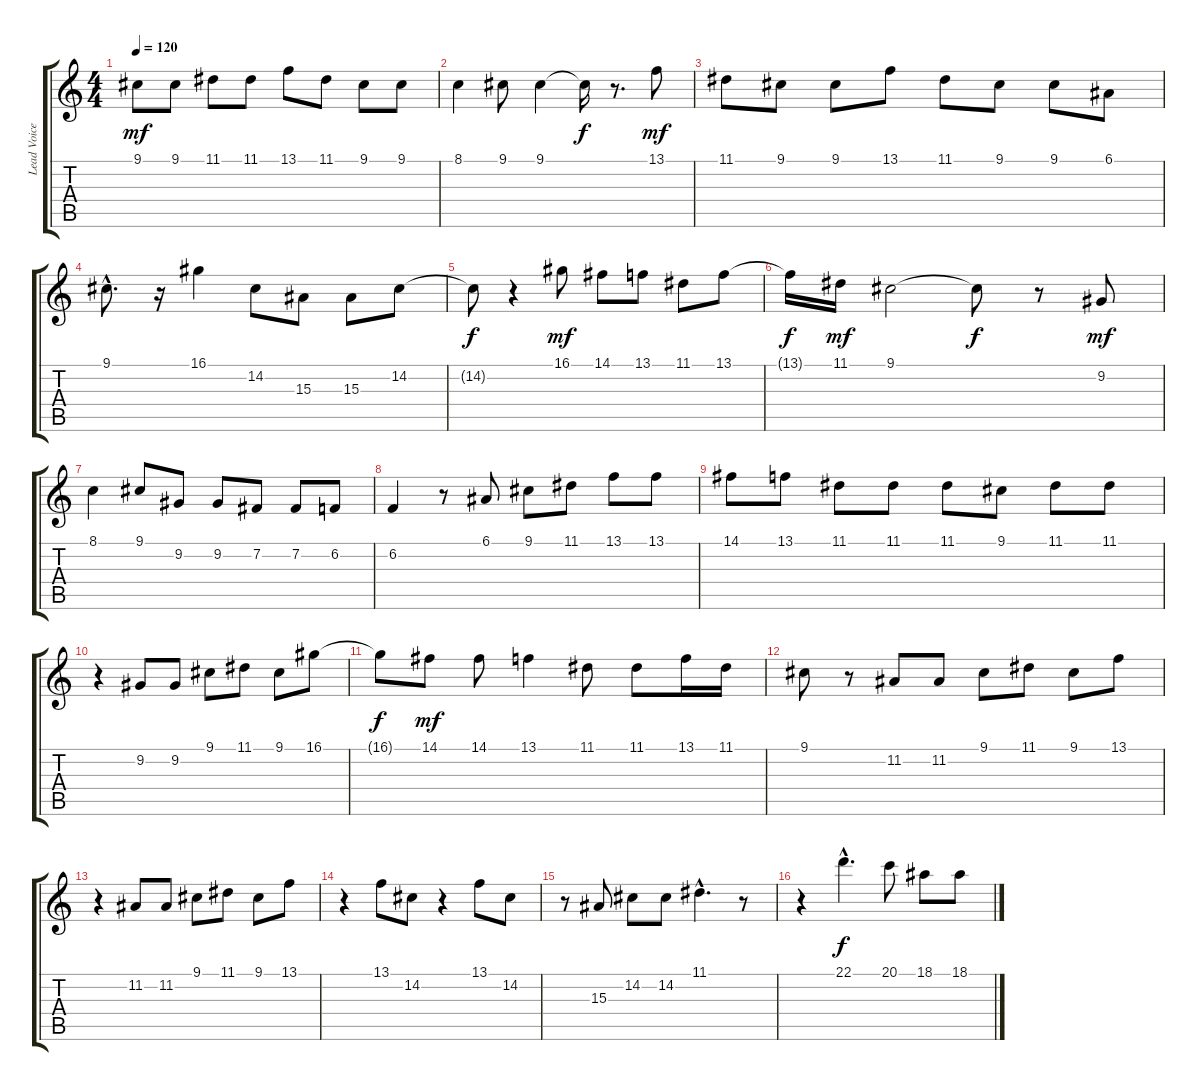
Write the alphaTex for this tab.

\track ("Lead Voice" "Lead Voice") {instrument flute}
\staff {score tabs}
\tuning (E4 B3 G3 D3 A2 E2) {hide}
\ts (4 4)
\tempo 120
\clef g2
\ks c
9.1.8{dy mf} 9.1.8 11.1.8 11.1.8 13.1.8 11.1.8 9.1.8 9.1.8 |
8.1.4 9.1.8 9.1.4 9.1{t}.16{dy f} r.8{d} 13.1.8{dy mf} |
11.1.8 9.1.8 9.1.8 13.1.8 11.1.8 9.1.8 9.1.8 6.1.8 |
9.1{hac}.8{d} r.16 16.1.4 14.2.8 15.3.8 15.3.8 14.2.8 |
14.2{t}.8{dy f} r.4 16.1.8{dy mf} 14.1.8 13.1.8 11.1.8 13.1.8 |
13.1{t}.16{dy f} 11.1.16{dy mf} 9.1.2 9.1{t}.8{dy f} r.8 9.2.8{dy mf} |
8.1.4 9.1.8 9.2.8 9.2.8 7.2.8 7.2.8 6.2.8 |
6.2.4 r.8 6.1.8 9.1.8 11.1.8 13.1.8 13.1.8 |
14.1.8 13.1.8 11.1.8 11.1.8 11.1.8 9.1.8 11.1.8 11.1.8 |
r.4 9.2.8 9.2.8 9.1.8 11.1.8 9.1.8 16.1.8 |
16.1{t}.8{dy f} 14.1.8{dy mf} 14.1.8 13.1.4 11.1.8 11.1.8 13.1.16 11.1.16 |
9.1.8 r.8 11.2.8 11.2.8 9.1.8 11.1.8 9.1.8 13.1.8 |
r.4 11.2.8 11.2.8 9.1.8 11.1.8 9.1.8 13.1.8 |
r.4 13.1.8 14.2.8 r.4 13.1.8 14.2.8 |
r.8 15.3.8 14.2.8 14.2.8 11.1{hac}.4{d} r.8 |
r.4 22.1{hac}.4{d dy f} 20.1.8 18.1.8 18.1.8
